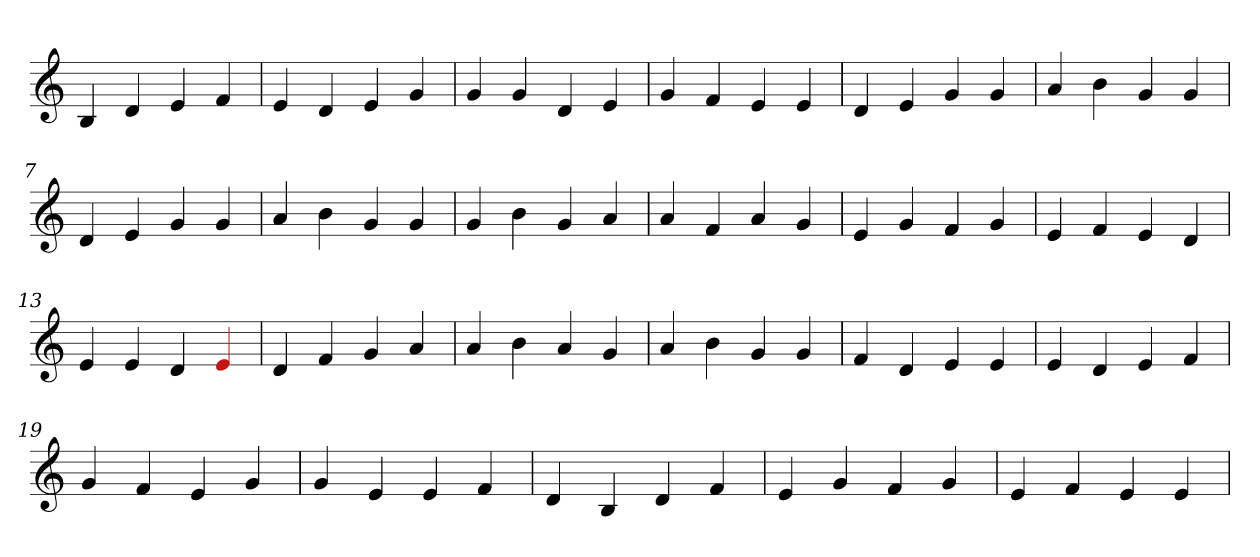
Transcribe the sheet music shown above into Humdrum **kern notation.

**kern
*part1
*staff1
*clefG2
=1
4B
4d
4e
4f
=2
4e
4d
4e
4g
=3
4g
4g
4d
4e
=4
4g
4f
4e
4e
=5
4d
4e
4g
4g
=6
4a
4b
4g
4g
=7
4d
4e
4g
4g
=8
4a
4b
4g
4g
=9
4g
4b
4g
4a
=10
4a
4f
4a
4g
=11
4e
4g
4f
4g
=12
4e
4f
4e
4d
=13
4e
4e
4d
4Re
=14
4d
4f
4g
4a
=15
4a
4b
4a
4g
=16
4a
4b
4g
4g
=17
4f
4d
4e
4e
=18
4e
4d
4e
4f
=19
4g
4f
4e
4g
=20
4g
4e
4e
4f
=21
4d
4B
4d
4f
=22
4e
4g
4f
4g
=23
4e
4f
4e
4e
=
*-
